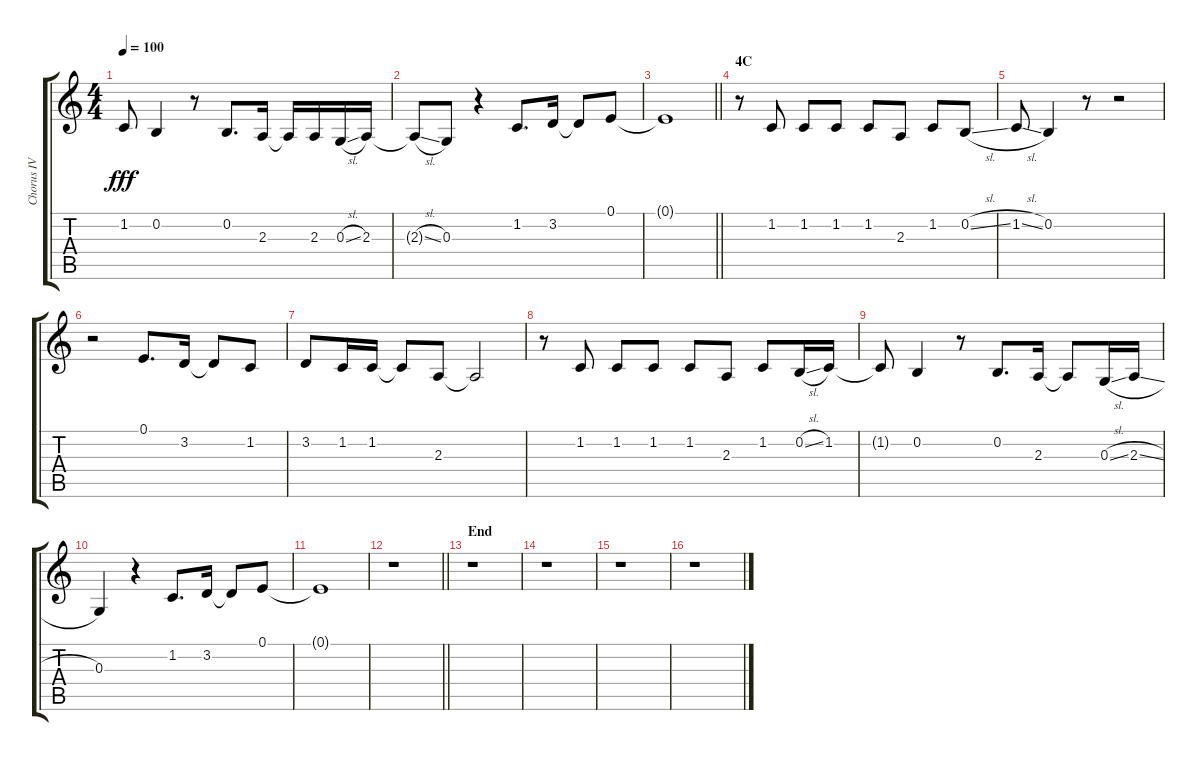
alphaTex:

\track ("Chorus IV" "Chorus IV") {instrument voiceoohs}
\staff {score tabs}
\tuning (E4 B3 G3 D3 A2 E2) {hide}
\ts (4 4)
\tempo 100
\clef g2
\ks c
1.2{t}.8{dy fff} 0.2.4 r.8 0.2.8{d} 2.3.16 2.3{t}.16 2.3.16 0.3{sl}.16 2.3.16 |
2.3{sl t}.8 0.3.8 r.4 1.2.8{d} 3.2.16 3.2{t}.8 0.1.8 |
\barLineRight lightlight
0.1{t}.1 |
\section ("" "4C")
r.8 1.2.8 1.2.8 1.2.8 1.2.8 2.3.8 1.2.8 0.2{sl}.8 |
1.2{sl}.8 0.2.4 r.8 r.2 |
r.2 0.1.8{d} 3.2.16 3.2{t}.8 1.2.8 |
3.2.8 1.2.16 1.2.16 1.2{t}.8 2.3.8 2.3{t}.2 |
r.8 1.2.8 1.2.8 1.2.8 1.2.8 2.3.8 1.2.8 0.2{sl}.16 1.2.16 |
1.2{t}.8 0.2.4 r.8 0.2.8{d} 2.3.16 2.3{t}.8 0.3{sl}.16 2.3{sl}.16 |
0.3.4 r.4 1.2.8{d} 3.2.16 3.2{t}.8 0.1.8 |
0.1{t}.1 |
\barLineRight lightlight
r.1 |
\section ("" "End")
r.1 |
r.1 |
r.1 |
r.1
